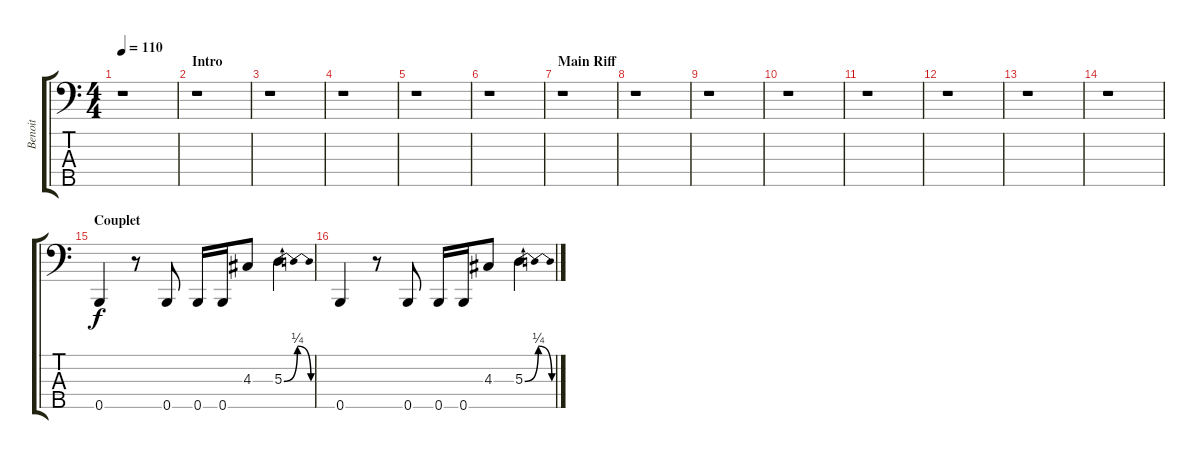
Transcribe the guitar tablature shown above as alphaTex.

\track ("Benoit" "Benoit") {instrument slapbass1}
\staff {score tabs}
\tuning (G2 D2 A1 E1 B0) {hide}
\ts (4 4)
\tempo 110
\clef f4
\ks c
r.1{dy f instrument slapbass1} |
\section ("" "Intro")
r.1 |
r.1 |
r.1 |
r.1 |
r.1 |
\section ("" "Main Riff")
r.1 |
r.1 |
r.1 |
r.1 |
r.1 |
r.1 |
r.1 |
r.1 |
\section ("" "Couplet")
0.5.4 r.8 0.5.8 0.5.16 0.5.16 4.3.8 5.3{be (bendrelease 0 0 30 1 30 1 60 0)}.4 |
0.5.4 r.8 0.5.8 0.5.16 0.5.16 4.3.8 5.3{be (bendrelease 0 0 30 1 30 1 60 0)}.4
